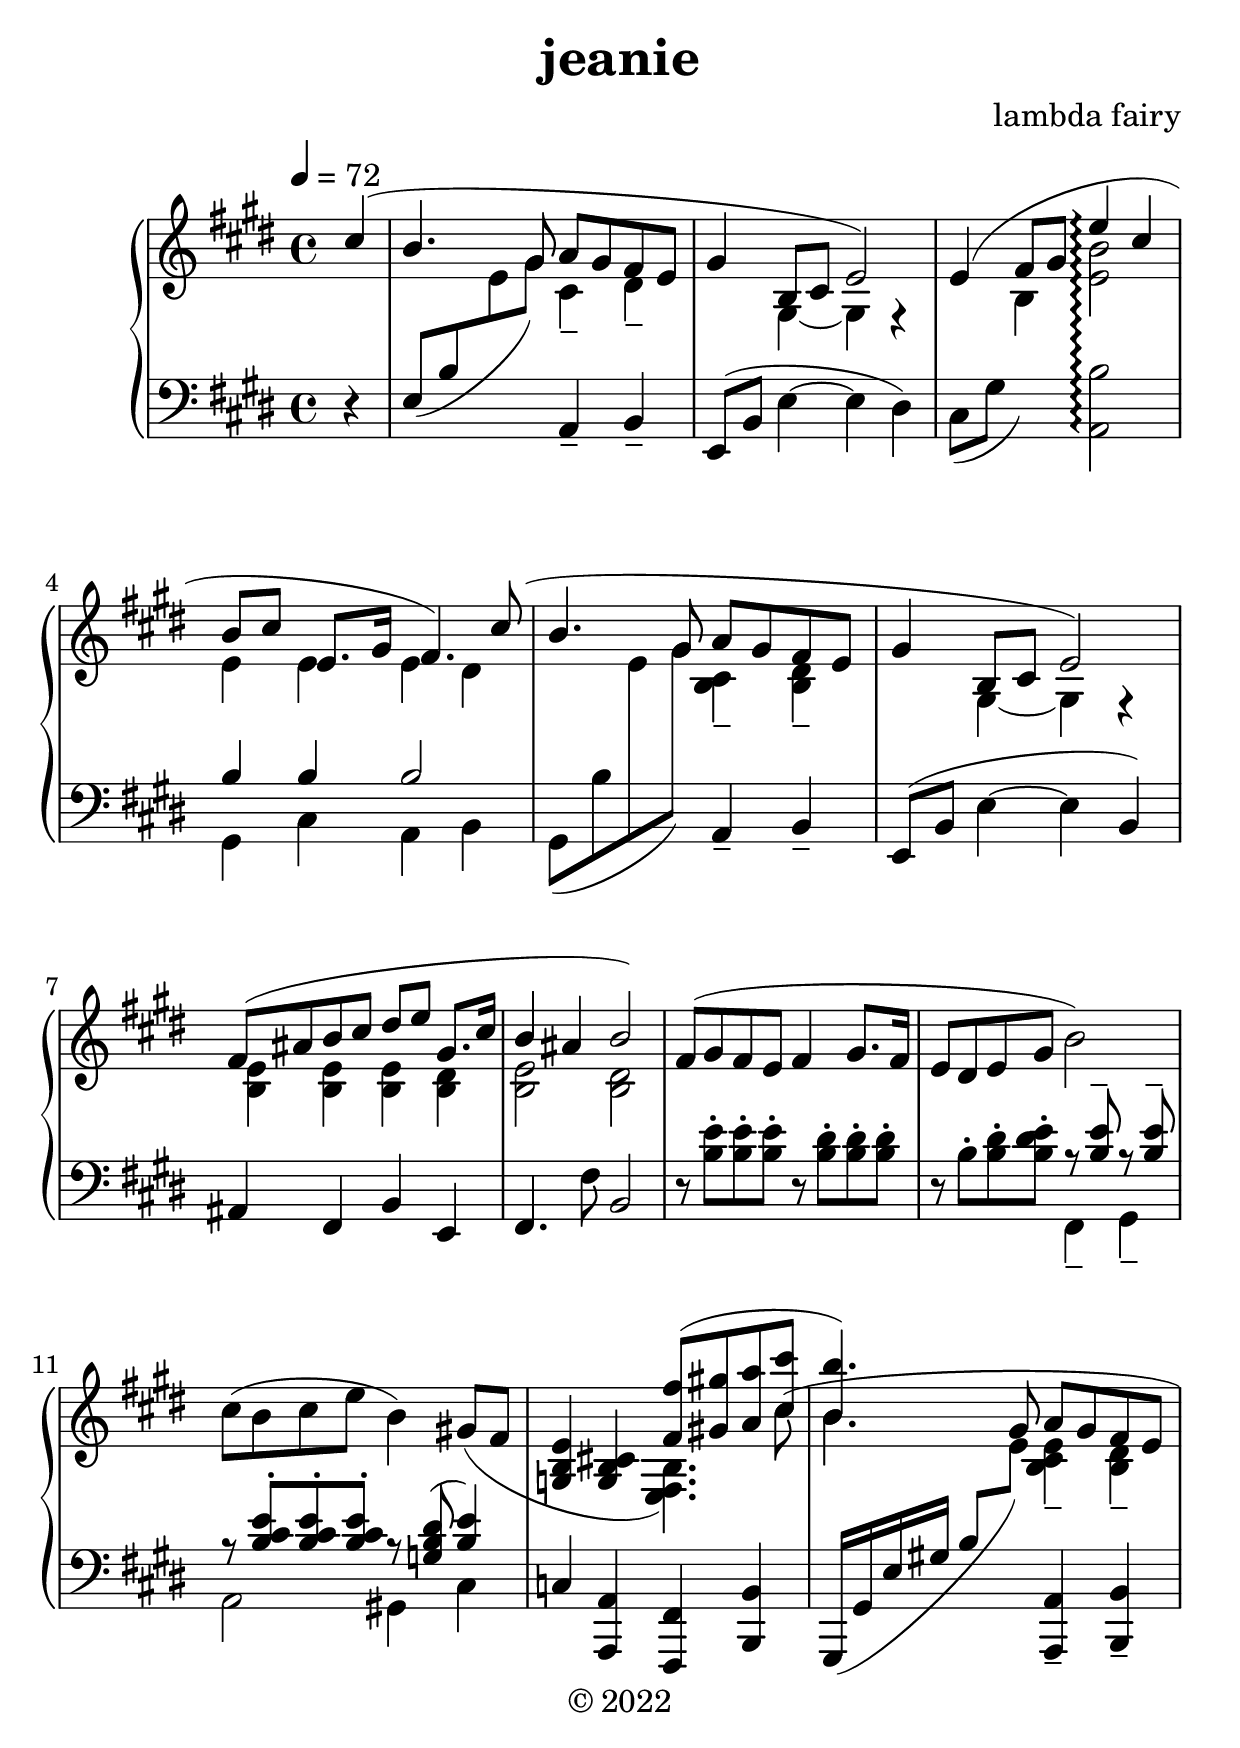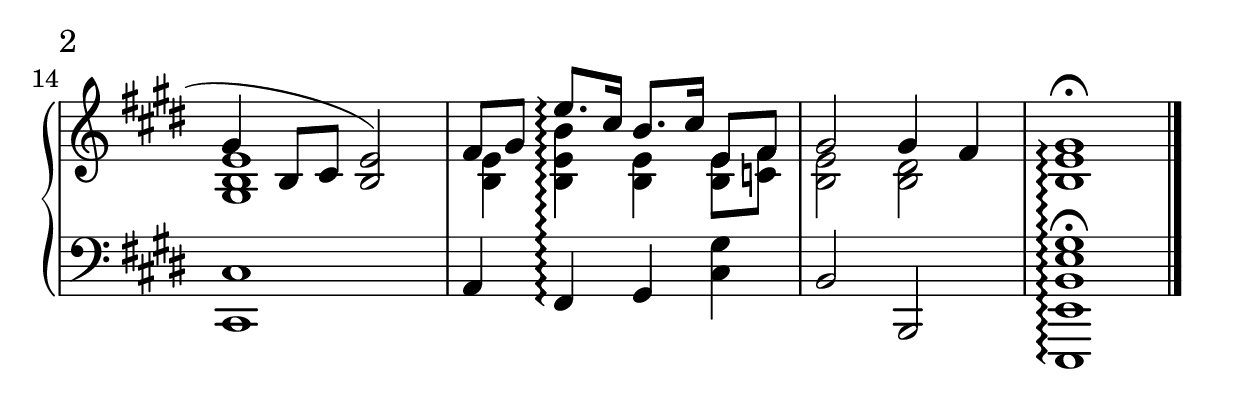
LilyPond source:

\version "2.22.2"

\include "articulate.ly"
\include "shared.ily"

#(set-global-staff-size 28)

\header {
    title = "jeanie"
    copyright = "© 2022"
}

right_hand = {
    \set Staff.midiInstrument = #"acoustic grand"
    \tempo 4 = 72
    \time 4/4
    \key e \major

    <<
        \relative e' {
            \partial 4 cs'4(
            | b4. gs8 a gs fs e
            | gs4 b,8 cs e2)

            | e4( fs8 gs e'4\arpeggio cs
            | b8 cs e,8. gs16 fs4.)

            cs'8(
            | b4. gs8 a gs fs e
            | gs4 b,8 cs e2)

            | fs8( as b cs ds e gs,8. cs16
            | b4 as b2)
        }
    \\
        \relative e' {
            \partial 4 s4
            | s2 cs4-- ds--
            | s4 gs, ~ gs r

            | s2 <e' b'>
            | e4 e e ds

            | s2 <b cs>4-- <b ds>--
            | s4 gs ~ gs r

            | <b e>4 q q <b ds>
            | <b e>2 <b ds>
        }
    >>

    \relative e' {
        | fs8( gs fs e fs4 gs8. fs16
        | e8 ds e gs b2)

        | cs8( b cs e b4)
        <<
            {
                \slurDown gs8( fs
                | <g, b e>4 <g b cs> \stemDown <e fs b>4.) \slurUp cs''8(
                | b4. \stemNeutral gs8 a gs fs e
                | gs4 b,8 cs <b e>2)
            }
        \\
            {
                s4
                | s2 \stemUp \slurUp <fs' fs'>8( <gs gs'> <a a'> <cs cs'>
                | <b b'>4.)
                s8
                \stemDown \slurDown <b, cs e>4-- <b ds>--
                | <gs b e>1
            }
        >>
    }

    <<
        \relative e' {
            | fs8 gs e'8.\arpeggio cs16 b8. cs16 e,8 fs
            | gs2 gs4 fs
        }
    \\
        \relative e' {
            | <b e>4 <b e b'>\arpeggio <b e> <b e>8 <c fs>
            | <b e>2 <b ds>
        }
    >>

    \relative e' {
        | <b e gs>1\fermata\arpeggio
    }

    \bar "|."
}

left_hand = \relative e {
    \clef bass
    \set Staff.midiInstrument = #"acoustic grand"
    \key e \major

    \partial 4 r4
    | \slurDown e8( b' \change Staff = "R" e gs)
    \slurNeutral \change Staff = "L" a,,4-- b--
    | e,8( b' e4 ~ e ds)
    | \slurDown cs8( gs' \change Staff = "R" \voiceTwo b4)
    \slurNeutral \change Staff = "L" \oneVoice <a, b'>2\arpeggio
    | << { b'4 b b2 } \\ { gs,4 cs a b } >>

    | \stemDown \slurDown gs8( b' \change Staff = "R" e gs)
    \stemNeutral \slurNeutral \change Staff = "L" a,,4-- b--
    | e,8( b' e4 ~ e b)
    | as4 fs b e,
    | fs4. fs'8 b,2

    | r8 <b' e>8-. q-. q-. r8 <b ds>-. q-. q-.
    | r8 b-. <b ds>-. <b ds e>-.
    <<
        {
            r8 <b e>-- r q--
            | r8 <b cs e>-. q-. q-. r8 <g b ds>( <b e>4)
        }
    \\
        {
            fs,4-- gs--
            | a2 gs!4 cs
        }
    >>
    | c4 <a, a'> <fs fs'> <b b'>

    | \slurDown gs16( gs' e' gs b8 \change Staff = "R" e)
    \change Staff = "L" \slurNeutral <a,,, a'>4-- <b b'>--
    | <cs cs'>1

    | a'4 fs\arpeggio gs <cs gs'>
    | b2 b,
    | <e, e' b' e gs>1\arpeggio\fermata
}

stuff = 
    \new PianoStaff <<
        #(set-accidental-style 'piano)
        \set PianoStaff.connectArpeggios = ##t
        \new Staff = "R" \right_hand
        \new Staff = "L" \left_hand
    >>

\score {
    \stuff
    \layout {}
}

\score {
    \articulate \stuff
    \midi {}
}
